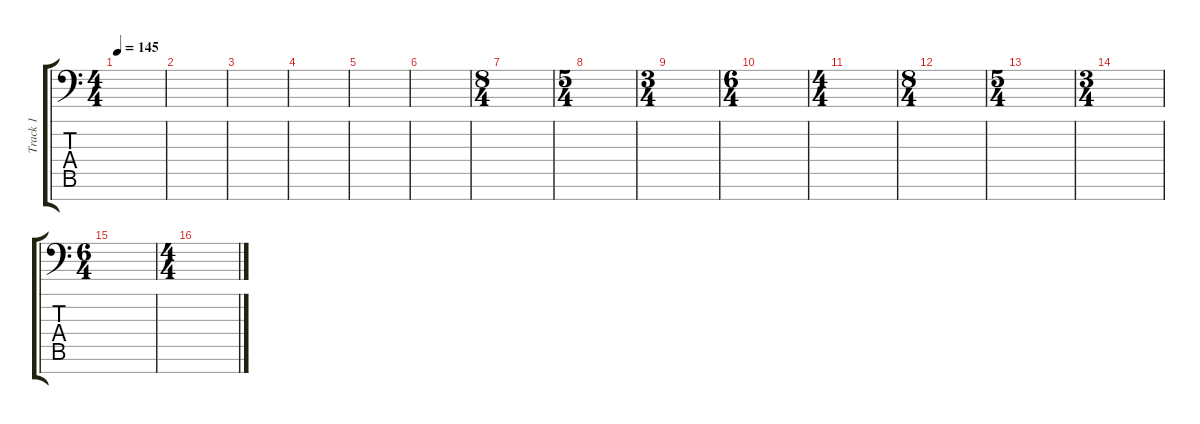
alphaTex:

\track ("Track 1" "Track 1") {instrument overdrivenguitar}
\staff {score tabs}
\tuning (E4 B3 G3 D3 A2 E2 C-1) {hide}
\ts (4 4)
\tempo 145
\clef f4
\ks c
|
|
|
|
|
|
\ts (8 4)
|
\ts (5 4)
|
\ts (3 4)
|
\ts (6 4)
|
\ts (4 4)
|
\ts (8 4)
|
\ts (5 4)
|
\ts (3 4)
|
\ts (6 4)
|
\ts (4 4)
